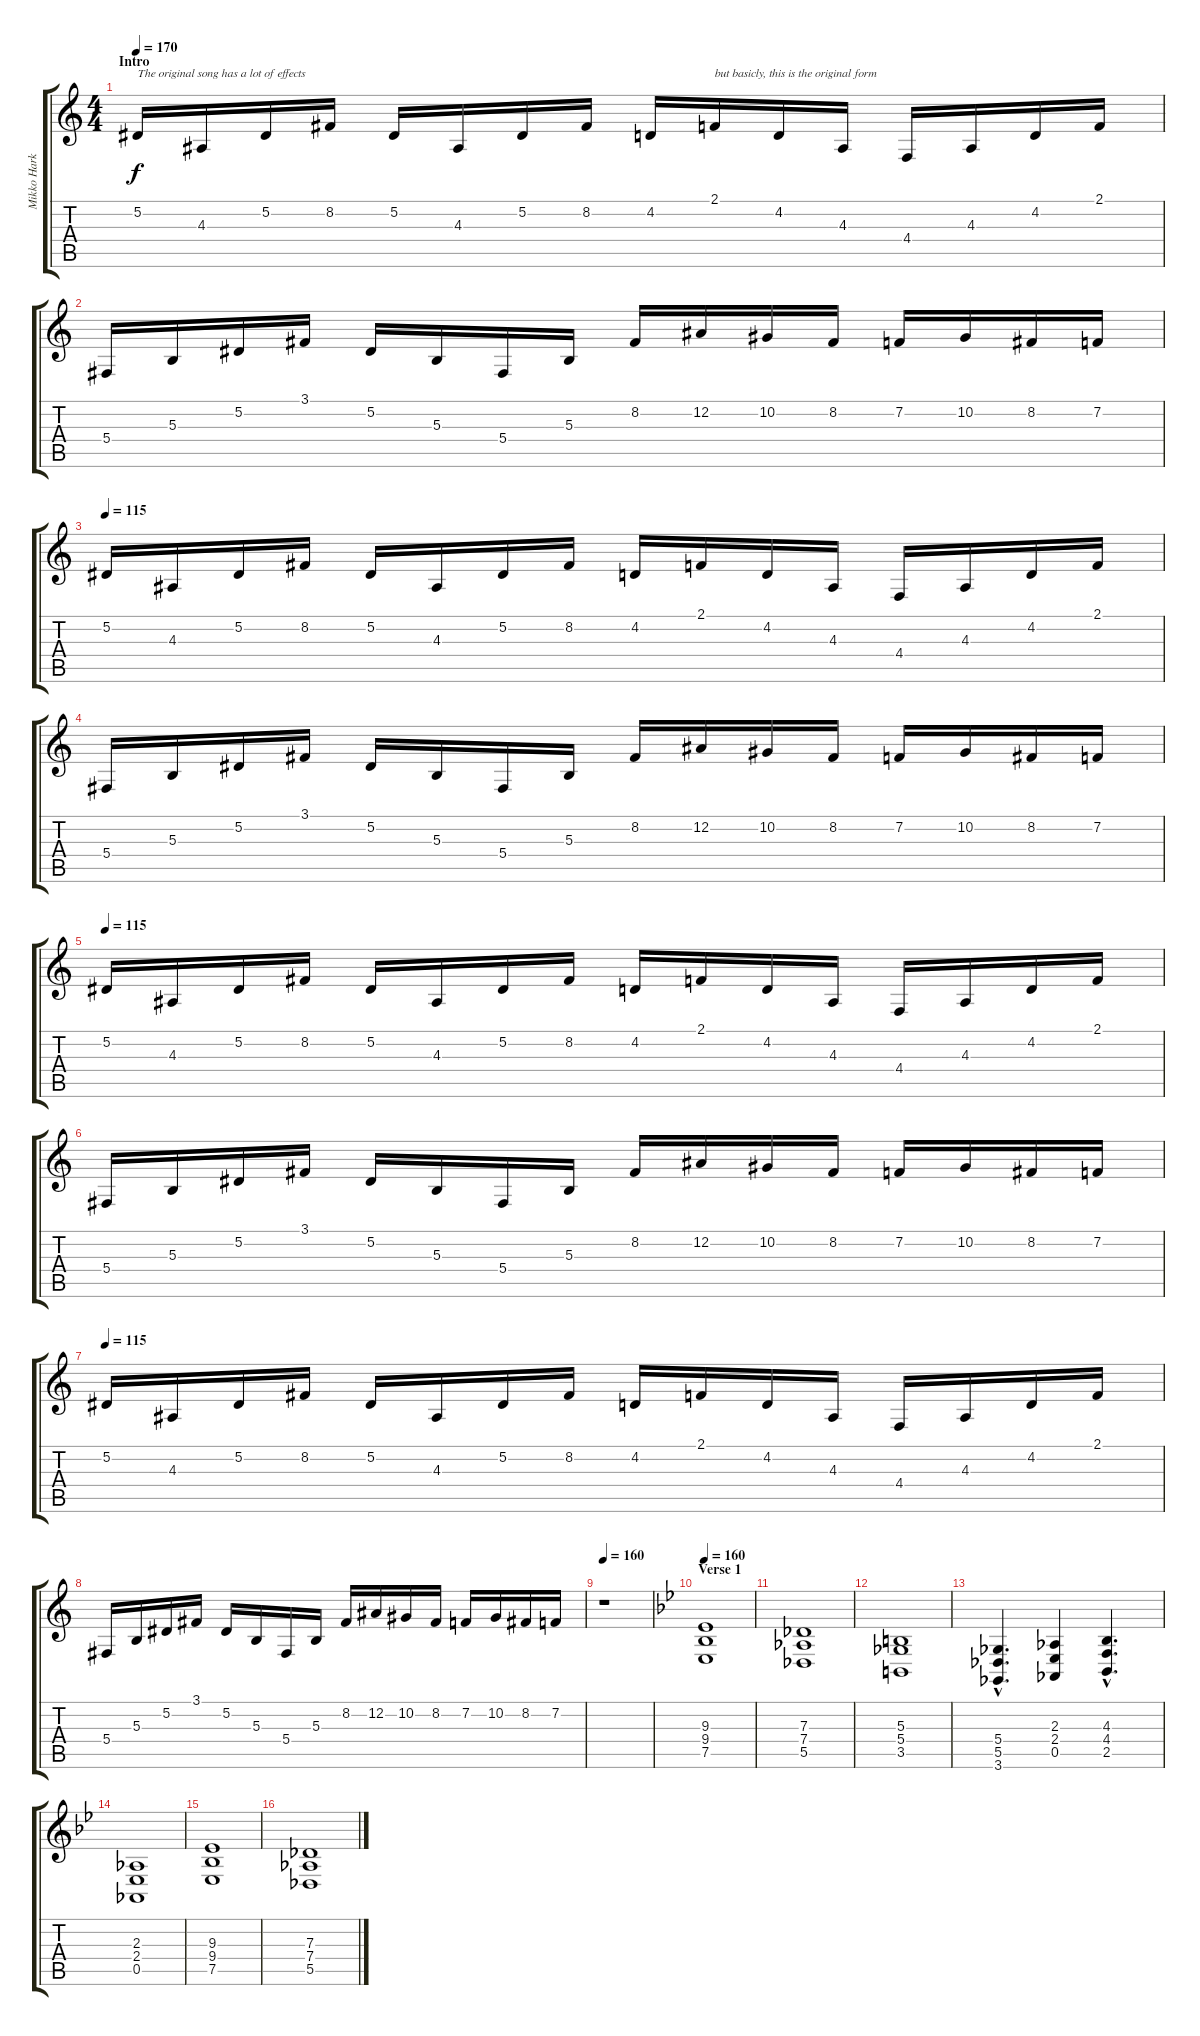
\track ("Mikko Harkin RH" "Mikko Hark") {instrument stringensemble1}
\staff {score tabs}
\tuning (Eb4 Bb3 Gb3 Db3 Ab2 Eb2) {hide}
\ts (4 4)
\section ("" "Intro")
\tempo 170
\tempo 115
\tempo 170
\clef g2
\ks c
5.2.16{txt "The original song has a lot of effects" dy f volume 9 instrument pad1newage} 4.3.16 5.2.16 8.2.16 5.2.16 4.3.16 5.2.16 8.2.16 4.2.16 2.1.16{txt "but basicly, this is the original form"} 4.2.16 4.3.16 4.4.16 4.3.16 4.2.16 2.1.16 |
5.4.16 5.3.16 5.2.16 3.1.16 5.2.16 5.3.16 5.4.16 5.3.16 8.2.16 12.2.16 10.2.16 8.2.16 7.2.16 10.2.16 8.2.16 7.2.16 |
\tempo 115
5.2.16{volume 11} 4.3.16 5.2.16 8.2.16 5.2.16 4.3.16 5.2.16 8.2.16 4.2.16 2.1.16 4.2.16 4.3.16 4.4.16 4.3.16 4.2.16 2.1.16 |
5.4.16 5.3.16 5.2.16 3.1.16 5.2.16 5.3.16 5.4.16 5.3.16 8.2.16 12.2.16 10.2.16 8.2.16 7.2.16 10.2.16 8.2.16 7.2.16 |
\tempo 115
5.2.16{volume 12} 4.3.16 5.2.16 8.2.16 5.2.16 4.3.16 5.2.16 8.2.16 4.2.16 2.1.16 4.2.16 4.3.16 4.4.16 4.3.16 4.2.16 2.1.16 |
5.4.16 5.3.16 5.2.16 3.1.16 5.2.16 5.3.16 5.4.16 5.3.16 8.2.16 12.2.16 10.2.16 8.2.16 7.2.16 10.2.16 8.2.16 7.2.16 |
\tempo 115
5.2.16{volume 13} 4.3.16 5.2.16 8.2.16 5.2.16 4.3.16 5.2.16 8.2.16 4.2.16 2.1.16 4.2.16 4.3.16 4.4.16 4.3.16 4.2.16 2.1.16 |
5.4.16 5.3.16 5.2.16 3.1.16 5.2.16 5.3.16 5.4.16 5.3.16 8.2.16 12.2.16 10.2.16 8.2.16 7.2.16 10.2.16 8.2.16 7.2.16 |
\tempo 160
r.1 |
\section ("" "Verse 1")
\tempo 160
\ks gminor
(9.3 9.4 7.5).1{volume 12 instrument stringensemble1} |
(7.3 7.4 5.5).1 |
(5.3 5.4 3.5).1 |
(5.4{hac} 5.5{hac} 3.6{hac}).4{d} (2.3 2.4 0.5).4 (4.3{hac} 4.4{hac} 2.5{hac}).4{d} |
(2.3 2.4 0.5).1 |
(9.3 9.4 7.5).1 |
(7.3 7.4 5.5).1
